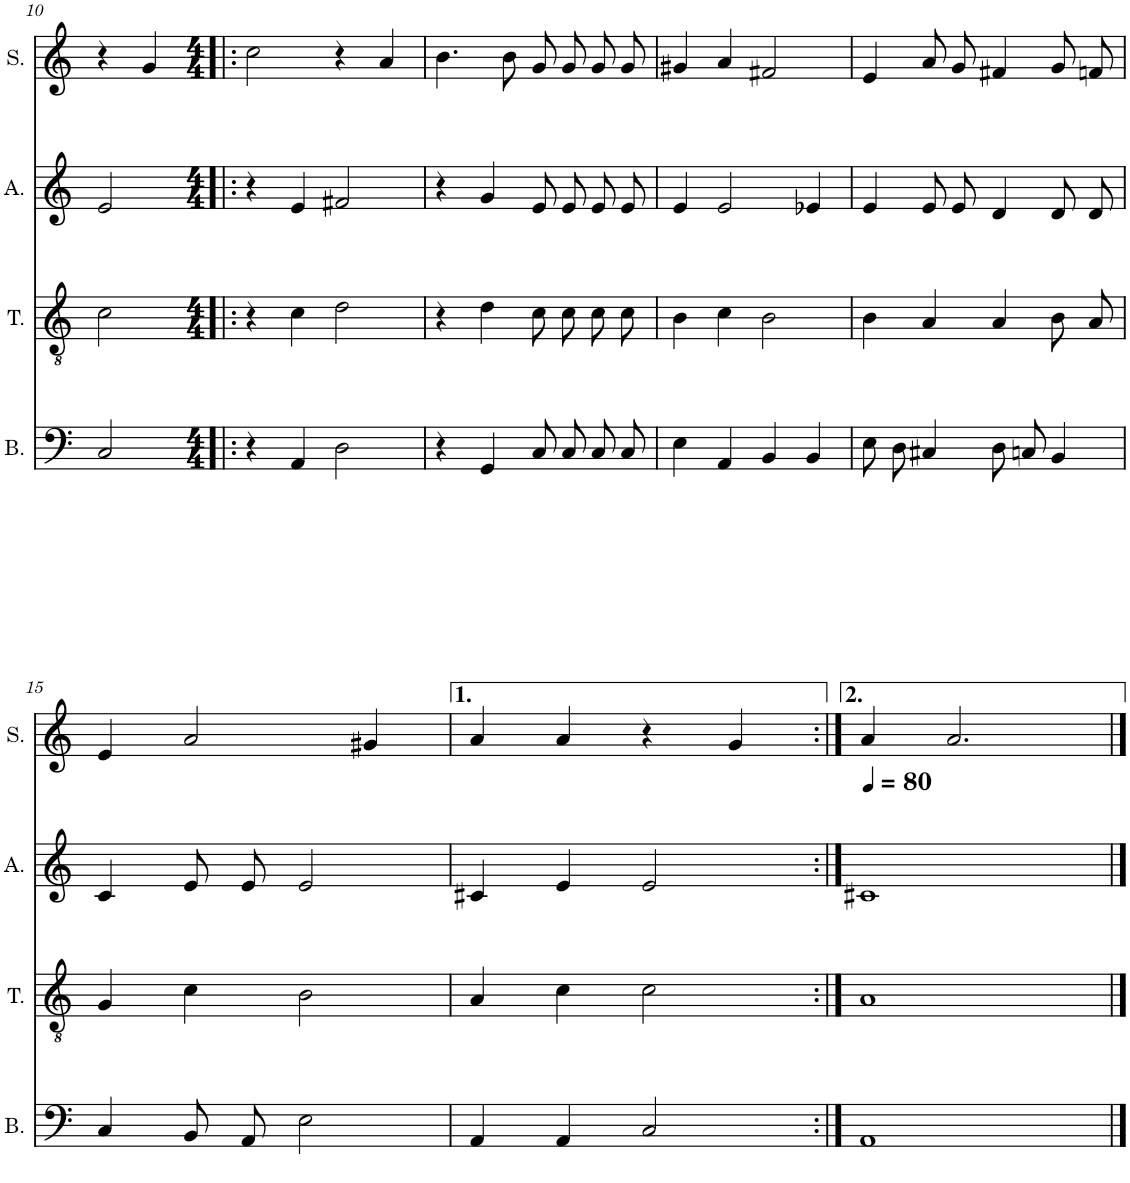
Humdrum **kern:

**kern	**kern	**kern	**kern
*part4	*part3	*part2	*part1
*staff4	*staff3	*staff2	*staff1
*I"Bass	*I"Tenor	*I"Alto	*I"Soprano
*I'B.	*I'T.	*I'A.	*I'S.
!!LO:PB:g=z
*clefF4	*clefGv2	*clefG2	*clefG2
*k[]	*k[]	*k[]	*k[]
*M2/4	*M2/4	*M2/4	*M2/4
=10	=10	=10	=10
2C/	2c\	2e/	4r
.	.	.	4g/
=11!|:	=11!|:	=11!|:	=11!|:
*M4/4	*M4/4	*M4/4	*M4/4
4r	4r	4r	2cc\
4AA/	4c\	4e/	.
2D\	2d\	2f#X/	4r
.	.	.	4a/
=12	=12	=12	=12
4r	4r	4r	4.b\
4GG/	4d\	4g/	.
.	.	.	8b\
8C/L	8c\L	8e/L	8g/L
8C/J	8c\J	8e/J	8g/J
8C/L	8c\L	8e/L	8g/L
8C/J	8c\J	8e/J	8g/J
=13	=13	=13	=13
4E\	4B\	4e/	4g#X/
4AA/	4c\	2e/	4a/
4BB/	2B\	.	2f#X/
4BB/	.	4e-X/	.
=14	=14	=14	=14
8E\L	4B\	4e/	4e/
8D\J	.	.	.
4C#X/	4A/	8e/L	8a/L
.	.	8e/J	8g/J
8D/L	4A/	4d/	4f#X/
8Cn/J	.	.	.
4BB/	8B/L	8d/L	8g/L
.	8A/J	8d/J	8fn/J
!!LO:LB:g=z
=15	=15	=15	=15
4C/	4G/	4c/	4e/
8BB/L	4c\	8e/L	2a/
8AA/J	.	8e/J	.
2E\	2B\	2e/	.
.	.	.	4g#X/
=16	=16	=16	=16
4AA/	4A/	4c#X/	4a/
4AA/	4c\	4e/	4a/
2C/	2c\	2e/	4r
.	.	.	4g/
=17:|!	=17:|!	=17:|!	=17:|!
*	*	*	*MM80
1AA	1A	1c#X	4a/
.	.	.	2.a/
==	==	==	==
*-	*-	*-	*-
